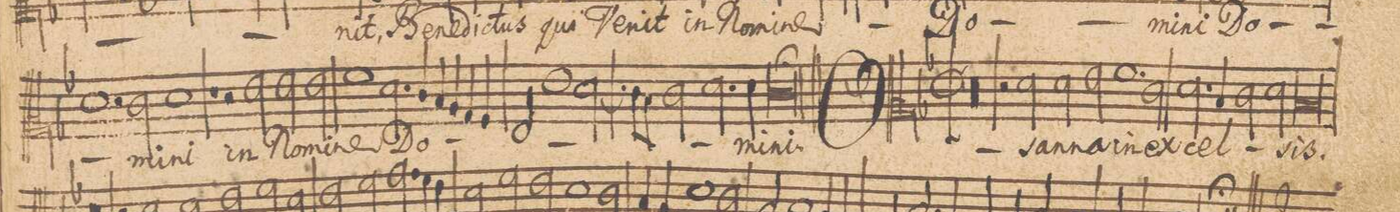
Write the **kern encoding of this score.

**kern	**text
*I"ALTVS.	*
*clefC2	*
*k[b-]	*
*met(C|)	*
*M2/1	*
1.f	.
=65-	=65-
2e\	-mi-
1f	-ni
=66-	=66-
1r	.
2r	.
2g\	in
=67-	=67-
2g\	No-
2g\	-mi-
1a	-ne
=68-	=68-
2.f\	Do-
4e/	.
4d/	.
4c/	.
4B-/	.
4A/	.
=69-	=69-
2G/	.
1g	.
2.f\	.
=70-	=70-
8e\L	.
8d\J	.
2e\	.
2.f\	.
4f\	-mi-
=71-	=71-
0el;	-ni.
=72||	=72||
00r	.
=73-	=73-
=74-	=74-
2r	.
2f\	O-
2f\	-san-
2g\	-na
=75-	=75-
1.a	in
2e\	ex-
=76-	=76-
2.f\	-cel-
4d/	.
2e\	.
2f\	.
=77-	=77-
0d	-sis.
=78-	=78-
*-	*-
